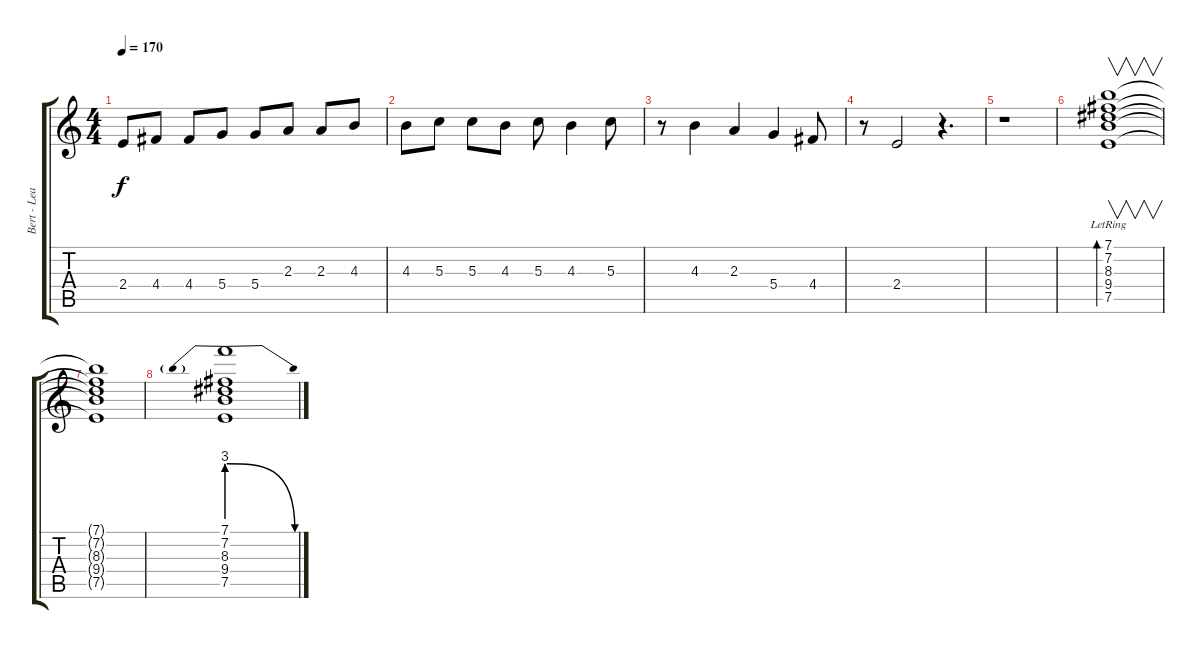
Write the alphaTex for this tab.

\track ("Bert - Lead" "Bert - Lea") {instrument electricguitarclean}
\staff {score tabs}
\tuning (E4 B3 G3 D3 A2 E2) {hide}
\ts (4 4)
\tempo 170
\clef g2
\ks c
2.4.8{dy f} 4.4.8 4.4.8 5.4.8 5.4.8 2.3.8 2.3.8 4.3.8 |
4.3.8 5.3.8 5.3.8 4.3.8 5.3.8 4.3.4 5.3.8 |
r.8 4.3.4 2.3.4 5.4.4 4.4.8 |
r.8 2.4.2 r.4{d} |
r.1 |
(7.1{lr} 7.2 8.3 9.4 7.5).1{v bd 480} |
(7.1{t} 7.2{t} 8.3{t} 9.4{t} 7.5{t}).1 |
(7.1{be (prebendrelease 0 12 60 0)} 7.2 8.3 9.4 7.5).1
